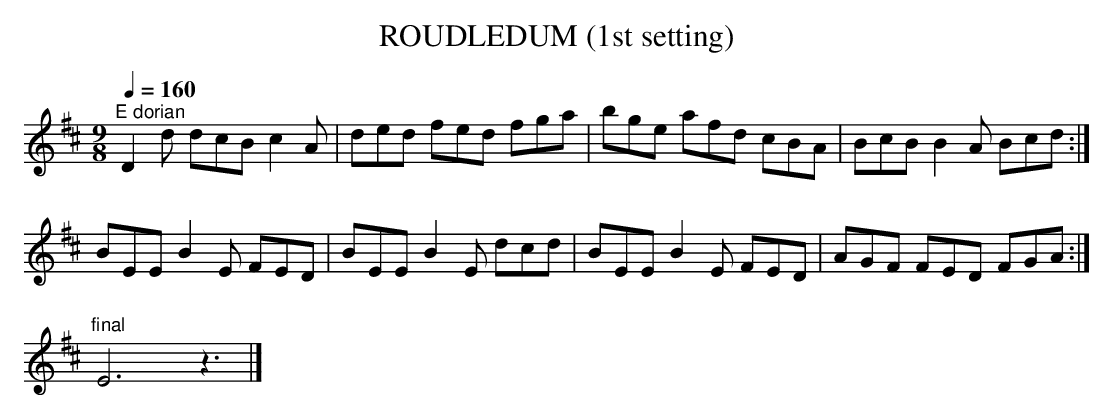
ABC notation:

X:1
T:ROUDLEDUM (1st setting)
corrected in m.4
Q:1/4=160
M:9/8
L:1/8
K:D
"^E dorian"
D2d dcB c2A|ded fed fga|bge afd cBA|BcB B2A Bcd:|
BEE B2E FED|BEE B2E dcd|BEE B2E FED|AGF FED FGA:|
"final"E6z3|]
